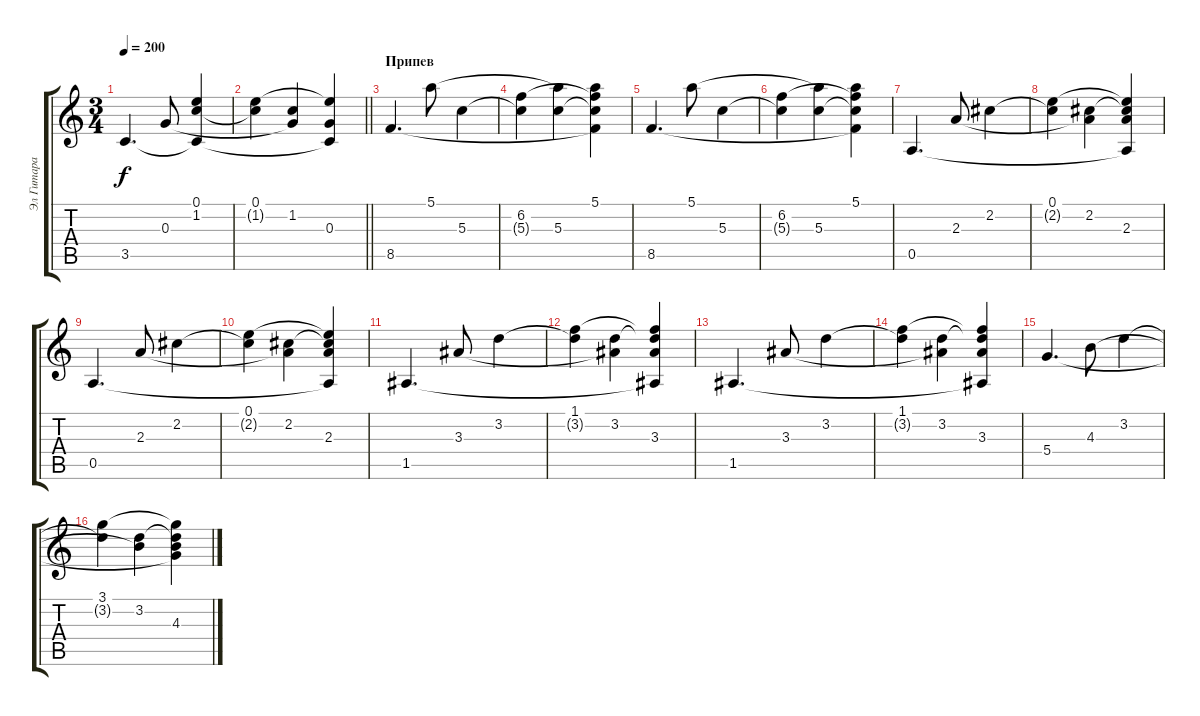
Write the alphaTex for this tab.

\track ("Эл Гитара" "Эл Гитара") {instrument electricguitarjazz}
\staff {score tabs}
\tuning (E4 B3 G3 D3 A2 E2) {hide}
\ts (3 4)
\tempo 200
\clef g2
\ks c
3.5.4{d dy f} 0.3.8 (0.1{t} 1.2 3.5{t}).4 |
\barLineRight lightlight
(0.1 1.2{t}).4 (1.2 0.3{t}).4 (0.1{t} 0.3 3.5{t}).4 |
\section ("" "Припев")
8.5.4{d} 5.1.8 5.3.4 |
(6.2 5.3{t}).4 (5.1{t} 5.3).4 (5.1 6.2{t} 5.3{t} 8.5{t}).4 |
8.5.4{d} 5.1.8 5.3.4 |
(6.2 5.3{t}).4 (5.1{t} 5.3).4 (5.1 6.2{t} 5.3{t} 8.5{t}).4 |
0.5.4{d} 2.3.8 2.2.4 |
(0.1 2.2{t}).4 (2.2 2.3{t}).4 (0.1{t} 2.2{t} 2.3 0.5{t}).4 |
0.5.4{d} 2.3.8 2.2.4 |
(0.1 2.2{t}).4 (2.2 2.3{t}).4 (0.1{t} 2.2{t} 2.3 0.5{t}).4 |
1.5.4{d} 3.3.8 3.2.4 |
(1.1 3.2{t}).4 (3.2 3.3{t}).4 (1.1{t} 3.2{t} 3.3 1.5{t}).4 |
1.5.4{d} 3.3.8 3.2.4 |
(1.1 3.2{t}).4 (3.2 3.3{t}).4 (1.1{t} 3.2{t} 3.3 1.5{t}).4 |
5.4.4{d} 4.3.8 3.2.4 |
(3.1 3.2{t}).4 (3.2 4.3{t}).4 (3.1{t} 3.2{t} 4.3 5.4{t}).4
